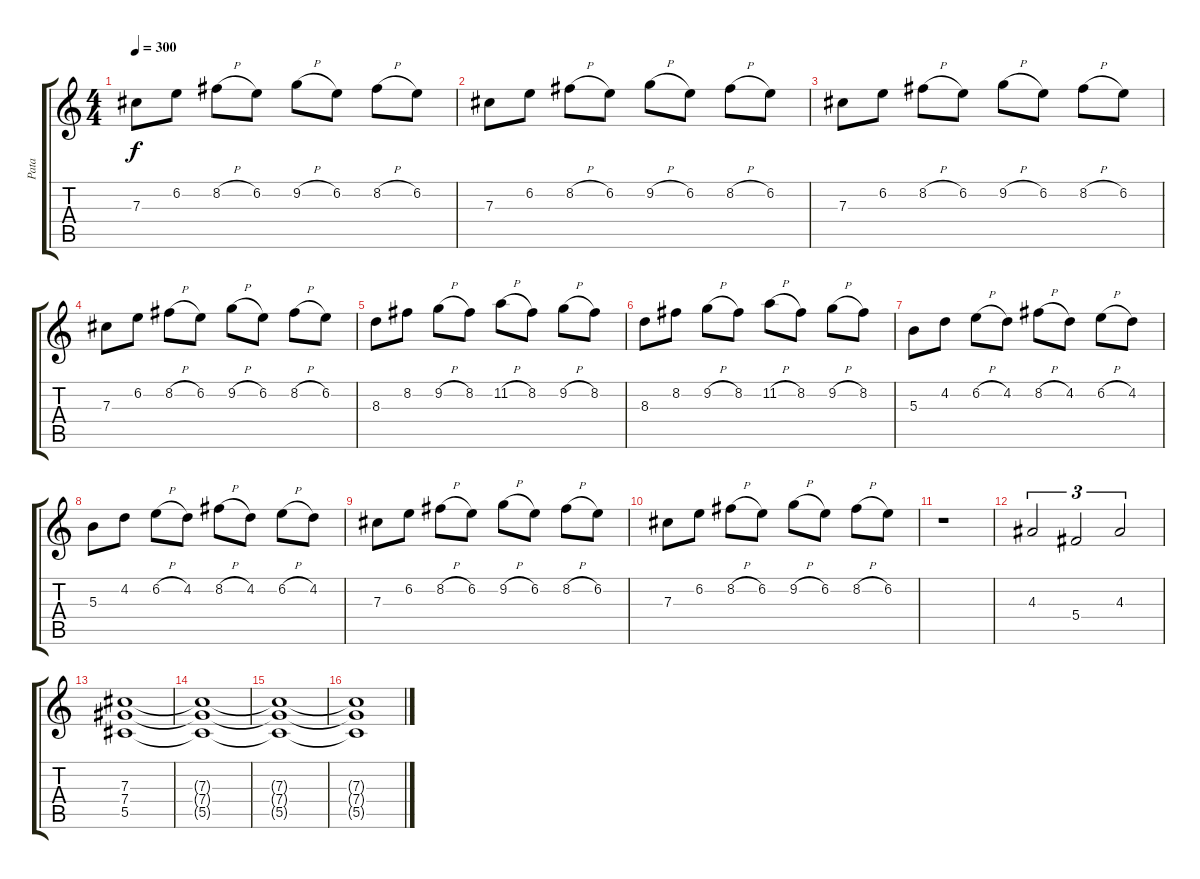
\track ("Pata" "Pata") {instrument overdrivenguitar}
\staff {score tabs}
\tuning (Eb4 Bb3 Gb3 Db3 Ab2 Eb2) {hide}
\ts (4 4)
\tempo 300
\clef g2
\ks c
7.3.8{dy f} 6.2.8 8.2{h}.8 6.2.8 9.2{h}.8 6.2.8 8.2{h}.8 6.2.8 |
7.3.8 6.2.8 8.2{h}.8 6.2.8 9.2{h}.8 6.2.8 8.2{h}.8 6.2.8 |
7.3.8 6.2.8 8.2{h}.8 6.2.8 9.2{h}.8 6.2.8 8.2{h}.8 6.2.8 |
7.3.8 6.2.8 8.2{h}.8 6.2.8 9.2{h}.8 6.2.8 8.2{h}.8 6.2.8 |
8.3.8 8.2.8 9.2{h}.8 8.2.8 11.2{h}.8 8.2.8 9.2{h}.8 8.2.8 |
8.3.8 8.2.8 9.2{h}.8 8.2.8 11.2{h}.8 8.2.8 9.2{h}.8 8.2.8 |
5.3.8 4.2.8 6.2{h}.8 4.2.8 8.2{h}.8 4.2.8 6.2{h}.8 4.2.8 |
5.3.8 4.2.8 6.2{h}.8 4.2.8 8.2{h}.8 4.2.8 6.2{h}.8 4.2.8 |
7.3.8 6.2.8 8.2{h}.8 6.2.8 9.2{h}.8 6.2.8 8.2{h}.8 6.2.8 |
7.3.8 6.2.8 8.2{h}.8 6.2.8 9.2{h}.8 6.2.8 8.2{h}.8 6.2.8 |
r.1 |
4.3.2{tu (3 2)} 5.4.2{tu (3 2)} 4.3.2{tu (3 2)} |
(7.3 7.4 5.5).1 |
(7.3{t} 7.4{t} 5.5{t}).1 |
(7.3{t} 7.4{t} 5.5{t}).1 |
(7.3{t} 7.4{t} 5.5{t}).1
